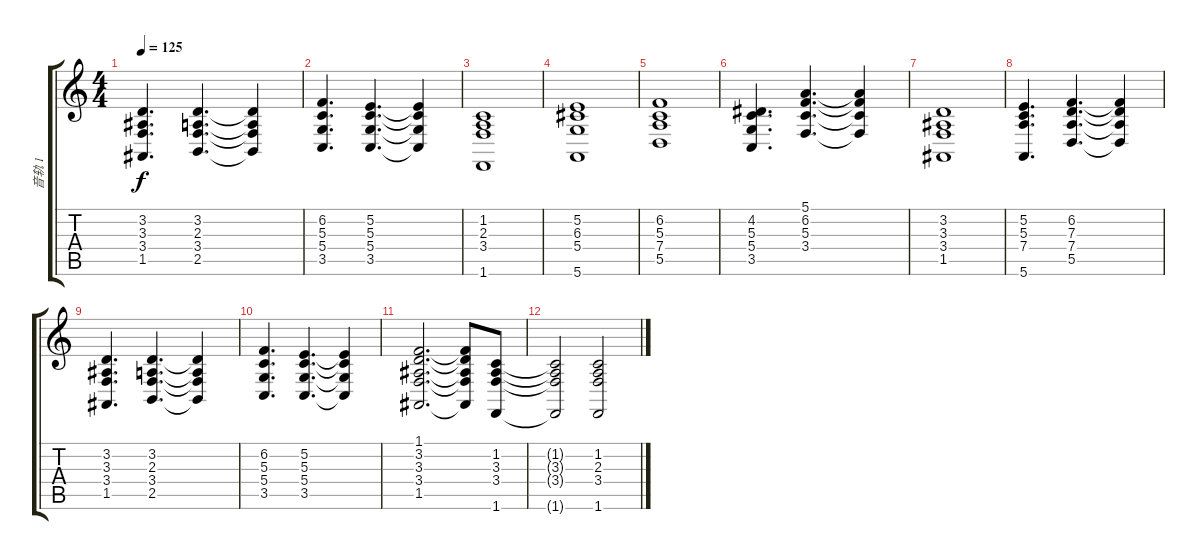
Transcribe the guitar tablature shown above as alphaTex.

\track ("音轨 1" "音轨 1") {instrument electricgrandpiano}
\staff {score tabs}
\tuning (E4 B3 G3 D3 A2 E2) {hide}
\ts (4 4)
\tempo 125
\clef g2
\ks c
(3.2 3.3 3.4 1.5).4{d dy f} (3.2 2.3 3.4 2.5).4{d} (3.2{t} 2.3{t} 3.4{t} 2.5{t}).4 |
(6.2 5.3 5.4 3.5).4{d} (5.2 5.3 5.4 3.5).4{d} (5.2{t} 5.3{t} 5.4{t} 3.5{t}).4 |
(1.2 2.3 3.4 1.6).1 |
(5.2 6.3 5.4 5.6).1 |
(6.2 5.3 7.4 5.5).1 |
(4.2 5.3 5.4 3.5).4{d} (5.1 6.2 5.3 3.4).4{d} (5.1{t} 6.2{t} 5.3{t} 3.4{t}).4 |
(3.2 3.3 3.4 1.5).1 |
(5.2 5.3 7.4 5.6).4{d} (6.2 7.3 7.4 5.5).4{d} (6.2{t} 7.3{t} 7.4{t} 5.5{t}).4 |
(3.2 3.3 3.4 1.5).4{d} (3.2 2.3 3.4 2.5).4{d} (3.2{t} 2.3{t} 3.4{t} 2.5{t}).4 |
(6.2 5.3 5.4 3.5).4{d} (5.2 5.3 5.4 3.5).4{d} (5.2{t} 5.3{t} 5.4{t} 3.5{t}).4 |
(1.1 3.2 3.3 3.4 1.5).2{d} (1.1{t} 3.2{t} 3.3{t} 3.4{t} 1.5{t}).8 (1.2 3.3 3.4 1.6).8 |
(1.2{t} 3.3{t} 3.4{t} 1.6{t}).2 (1.2 2.3 3.4 1.6).2
